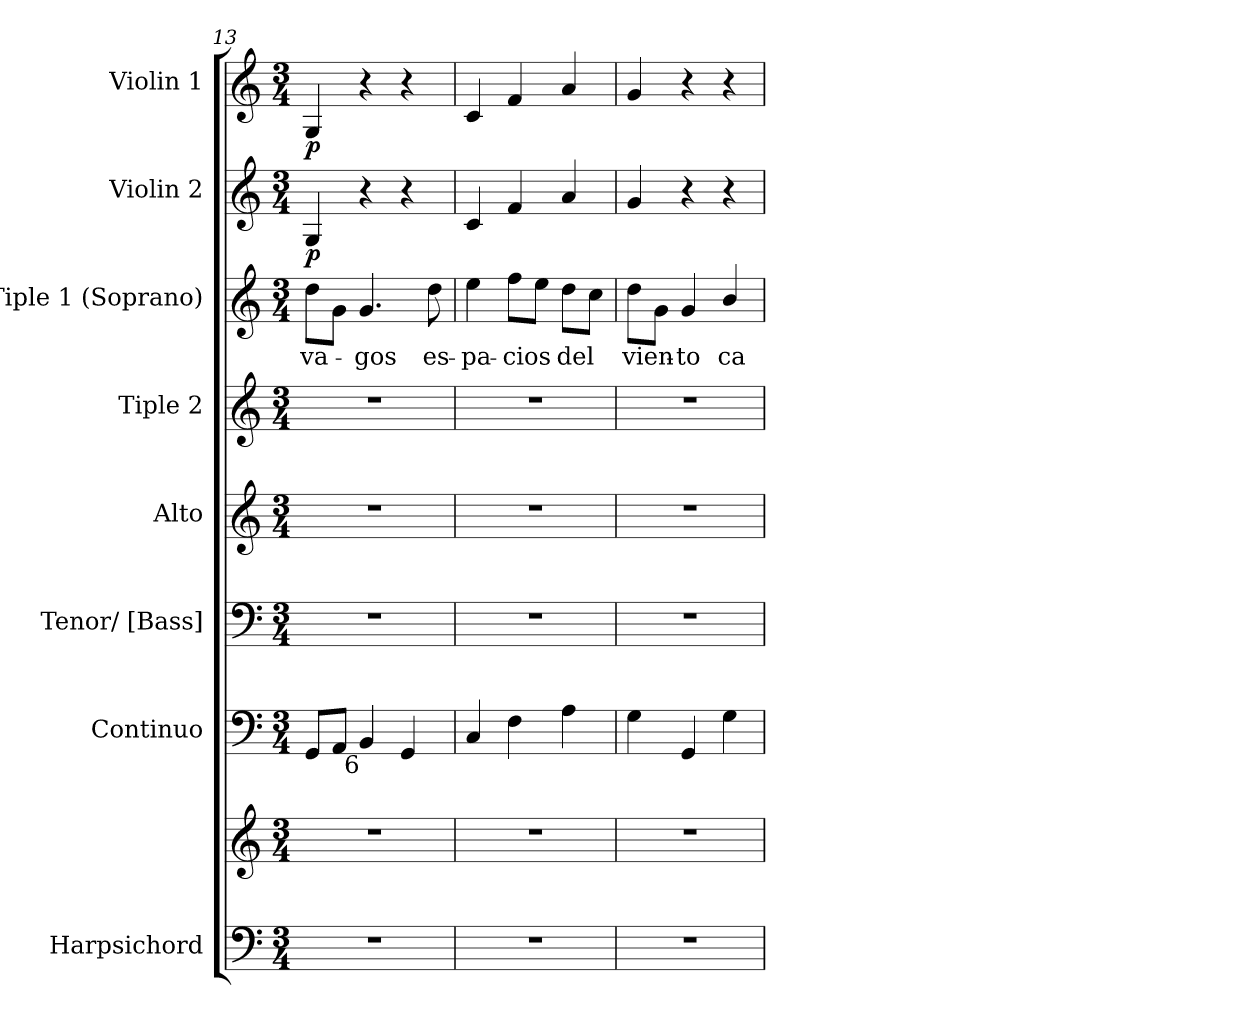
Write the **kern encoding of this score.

**kern	**kern	**kern	**kern	**kern	**kern	**kern	**text	**kern	**dynam	**kern	**dynam
*part8	*part8	*part7	*part6	*part5	*part4	*part3	*part3	*part2	*part2	*part1	*part1
*staff9	*staff8	*staff7	*staff6	*staff5	*staff4	*staff3	*staff3	*staff2	*staff2	*staff1	*staff1
*I"Harpsichord	*	*I"Continuo	*I"Tenor/ [Bass]	*I"Alto	*I"Tiple 2	*I"Tiple 1 (Soprano)	*	*I"Violin 2	*	*I"Violin 1	*
*	*	*I'Cont.	*I'T/B.	*I'A.	*	*I'S1.	*	*I'Vln. 2	*	*I'Vln. 1	*
*clefF4	*clefG2	*clefF4	*clefF4	*clefG2	*clefG2	*clefG2	*	*clefG2	*	*clefG2	*
*k[]	*k[]	*k[]	*k[]	*k[]	*k[]	*k[]	*	*k[]	*	*k[]	*
*C:	*C:	*C:	*C:	*C:	*C:	*C:	*	*C:	*	*C:	*
*M3/4	*M3/4	*M3/4	*M3/4	*M3/4	*M3/4	*M3/4	*	*M3/4	*	*M3/4	*
=13	=13	=13	=13	=13	=13	=13	=13	=13	=13	=13	=13
!LO:N:vis=1	!LO:N:vis=1	!	!LO:N:vis=1	!LO:N:vis=1	!LO:N:vis=1	!	!	!	!	!	!
!	!	!	!	!	!	!	!LO:LY:b:color=#000000	!	!	!	!
2.r	2.r	8GGi/L	2.r	2.r	2.r	8ddi\L	va-	4Gi/	p	4Gi/	p
.	.	8AAi/J	.	.	.	8gi\J	.	.	.	.	.
!	!	!LO:TX:b:rj:t=6	!	!	!	!	!	!	!	!	!
!	!	!	!	!	!	!	!LO:LY:b:color=#000000	!	!	!	!
.	.	4BBi/	.	.	.	4.gi/	-gos	4r	.	4r	.
.	.	4GGi/	.	.	.	.	.	4r	.	4r	.
!	!	!	!	!	!	!	!LO:LY:b:color=#000000	!	!	!	!
.	.	.	.	.	.	8ddi\	es-	.	.	.	.
=14	=14	=14	=14	=14	=14	=14	=14	=14	=14	=14	=14
!LO:N:vis=1	!LO:N:vis=1	!	!LO:N:vis=1	!LO:N:vis=1	!LO:N:vis=1	!	!	!	!	!	!
!	!	!	!	!	!	!	!LO:LY:b:color=#000000	!	!	!	!
2.r	2.r	4Ci/	2.r	2.r	2.r	4eei\	-pa-	4ci/	.	4ci/	.
!	!	!	!	!	!	!	!LO:LY:b:color=#000000	!	!	!	!
.	.	4Fi\	.	.	.	8ffi\L	-cios	4fi/	.	4fi/	.
.	.	.	.	.	.	8eei\J	.	.	.	.	.
!	!	!	!	!	!	!	!LO:LY:b:color=#000000	!	!	!	!
.	.	4Ai\	.	.	.	8ddi\L	del	4ai/	.	4ai/	.
.	.	.	.	.	.	8cci\J	.	.	.	.	.
=15	=15	=15	=15	=15	=15	=15	=15	=15	=15	=15	=15
!LO:N:vis=1	!LO:N:vis=1	!	!LO:N:vis=1	!LO:N:vis=1	!LO:N:vis=1	!	!	!	!	!	!
!	!	!	!	!	!	!	!LO:LY:b:color=#000000	!	!	!	!
2.r	2.r	4Gi\	2.r	2.r	2.r	8ddi\L	vien-	4gi/	.	4gi/	.
.	.	.	.	.	.	8gi\J	.	.	.	.	.
!	!	!	!	!	!	!	!LO:LY:b:color=#000000	!	!	!	!
.	.	4GGi/	.	.	.	4gi/	-to	4r	.	4r	.
!	!	!	!	!	!	!	!LO:LY:b:color=#000000	!	!	!	!
.	.	4Gi\	.	.	.	4bi/	ca-	4r	.	4r	.
=	=	=	=	=	=	=	=	=	=	=	=
*-	*-	*-	*-	*-	*-	*-	*-	*-	*-	*-	*-
